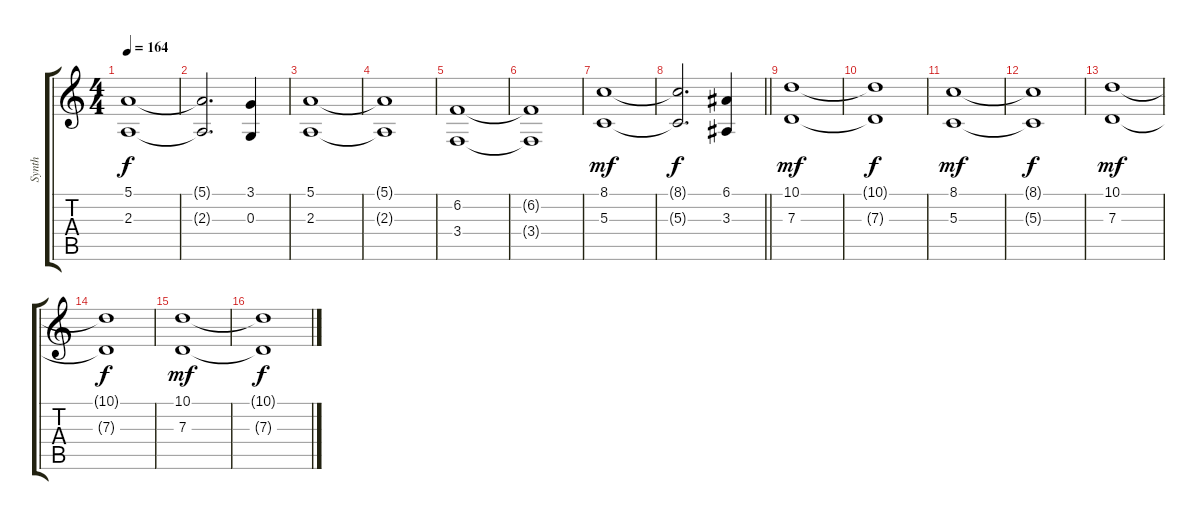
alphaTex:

\track ("Synth" "Synth") {instrument synthvoice}
\staff {score tabs}
\tuning (E4 B3 G3 D3 A2 E2) {hide}
\ts (4 4)
\tempo 164
\clef g2
\ks c
(5.1 2.3).1{dy f} |
(5.1{t} 2.3{t}).2{d} (3.1 0.3).4 |
(5.1 2.3).1 |
(5.1{t} 2.3{t}).1 |
(6.2 3.4).1 |
(6.2{t} 3.4{t}).1 |
(8.1 5.3).1{dy mf} |
\barLineRight lightlight
(8.1{t} 5.3{t}).2{d dy f} (6.1 3.3).4 |
\section ("" "")
(10.1 7.3).1{dy mf} |
(10.1{t} 7.3{t}).1{dy f} |
(8.1 5.3).1{dy mf} |
(8.1{t} 5.3{t}).1{dy f} |
(10.1 7.3).1{dy mf} |
(10.1{t} 7.3{t}).1{dy f} |
(10.1 7.3).1{dy mf} |
(10.1{t} 7.3{t}).1{dy f}
